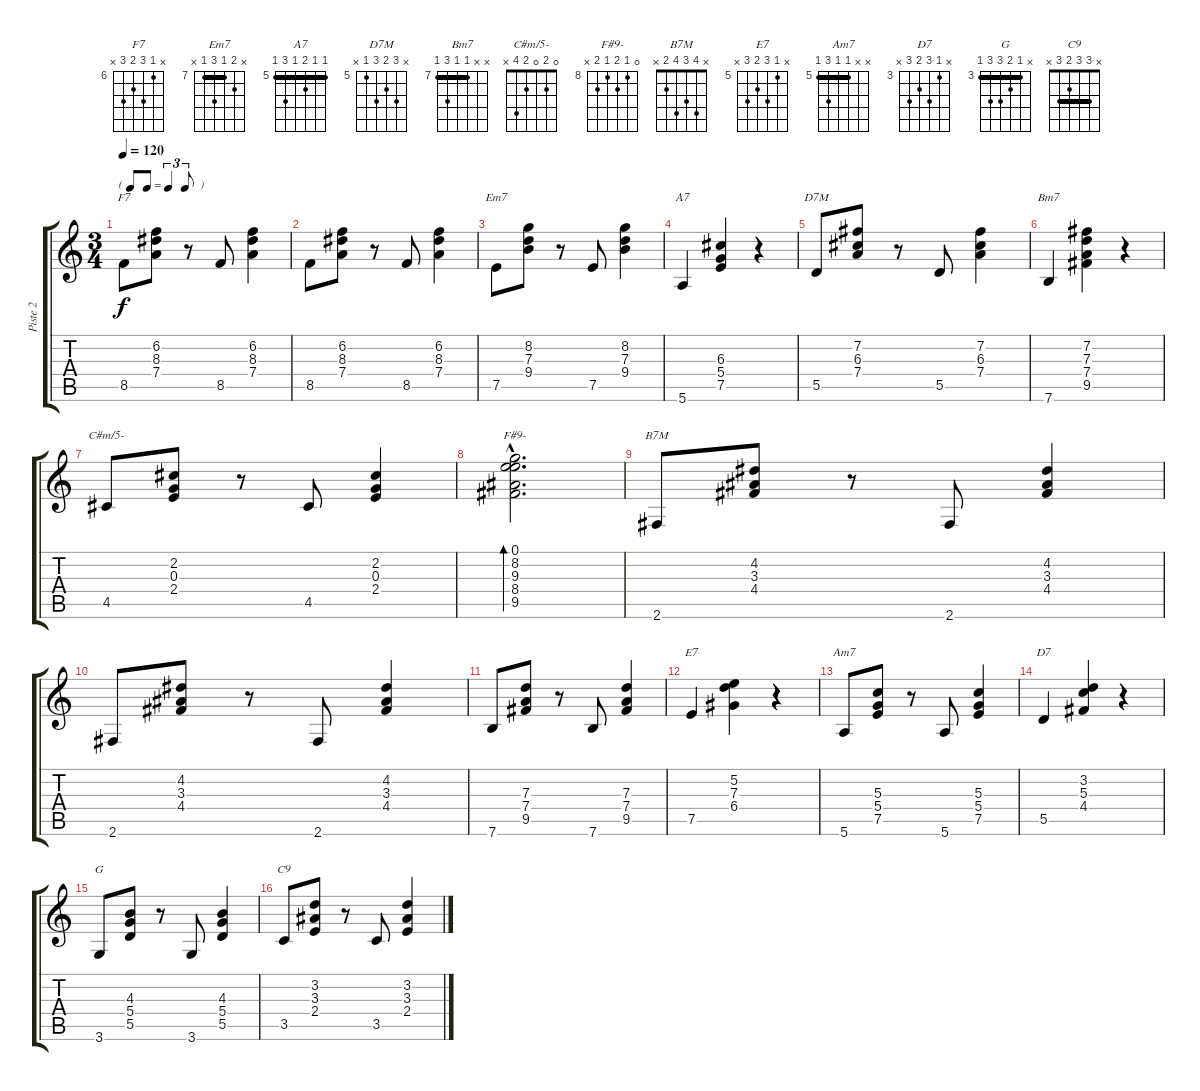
\track ("Piste 2" "Piste 2") {instrument electricguitarjazz}
\staff {score tabs}
\tuning (E4 B3 G3 D3 A2 E2) {hide}
\chord ("F7" x 6 8 7 8 x) {firstfret 6}
\chord ("Em7" x 8 7 9 7 x) {firstfret 7 barre 7}
\chord ("A7" 5 5 6 5 7 5) {firstfret 5 barre 5}
\chord ("D7M" x 7 6 7 5 x) {firstfret 5}
\chord ("Bm7" x x 7 7 9 7) {firstfret 7 barre 7}
\chord ("C#m/5-" 0 2 0 2 4 x)
\chord ("F#9-" 0 8 9 8 9 x) {firstfret 8}
\chord ("B7M" x 4 3 4 2 x)
\chord ("E7" x 5 7 6 7 x) {firstfret 5}
\chord ("Am7" x x 5 5 7 5) {firstfret 5 barre 5}
\chord ("D7" x 3 5 4 5 x) {firstfret 3}
\chord ("G" x 3 4 5 5 3) {firstfret 3 barre 3}
\chord ("C9" x 3 3 2 3 x) {barre 3}
\ts (3 4)
\tf triplet8th
\tempo 120
\clef g2
\ks c
8.5.8{ch "F7" dy f} (6.2 8.3 7.4).8 r.8 8.5.8 (6.2 8.3 7.4).4 |
8.5.8 (6.2 8.3 7.4).8 r.8 8.5.8 (6.2 8.3 7.4).4 |
7.5.8{ch "Em7"} (8.2 7.3 9.4).8 r.8 7.5.8 (8.2 7.3 9.4).4 |
5.6.4{ch "A7"} (6.3 5.4 7.5).4 r.4 |
5.5.8{ch "D7M"} (7.2 6.3 7.4).8 r.8 5.5.8 (7.2 6.3 7.4).4 |
7.6.4{ch "Bm7"} (7.2 7.3 7.4 9.5).4 r.4 |
4.5.8{ch "C#m/5-"} (2.2 0.3 2.4).8 r.8 4.5.8 (2.2 0.3 2.4).4 |
(0.1{hac} 8.2{hac} 9.3{hac} 8.4{hac} 9.5{hac}).2{d bd 240 ch "F#9-"} |
2.6.8{ch "B7M"} (4.2 3.3 4.4).8 r.8 2.6.8 (4.2 3.3 4.4).4 |
2.6.8 (4.2 3.3 4.4).8 r.8 2.6.8 (4.2 3.3 4.4).4 |
7.6.8 (7.3 7.4 9.5).8 r.8 7.6.8 (7.3 7.4 9.5).4 |
7.5.4{ch "E7"} (5.2 7.3 6.4).4 r.4 |
5.6.8{ch "Am7"} (5.3 5.4 7.5).8 r.8 5.6.8 (5.3 5.4 7.5).4 |
5.5.4{ch "D7"} (3.2 5.3 4.4).4 r.4 |
3.6.8{ch "G"} (4.3 5.4 5.5).8 r.8 3.6.8 (4.3 5.4 5.5).4 |
3.5.8{ch "C9"} (3.2 3.3 2.4).8 r.8 3.5.8 (3.2 3.3 2.4).4
